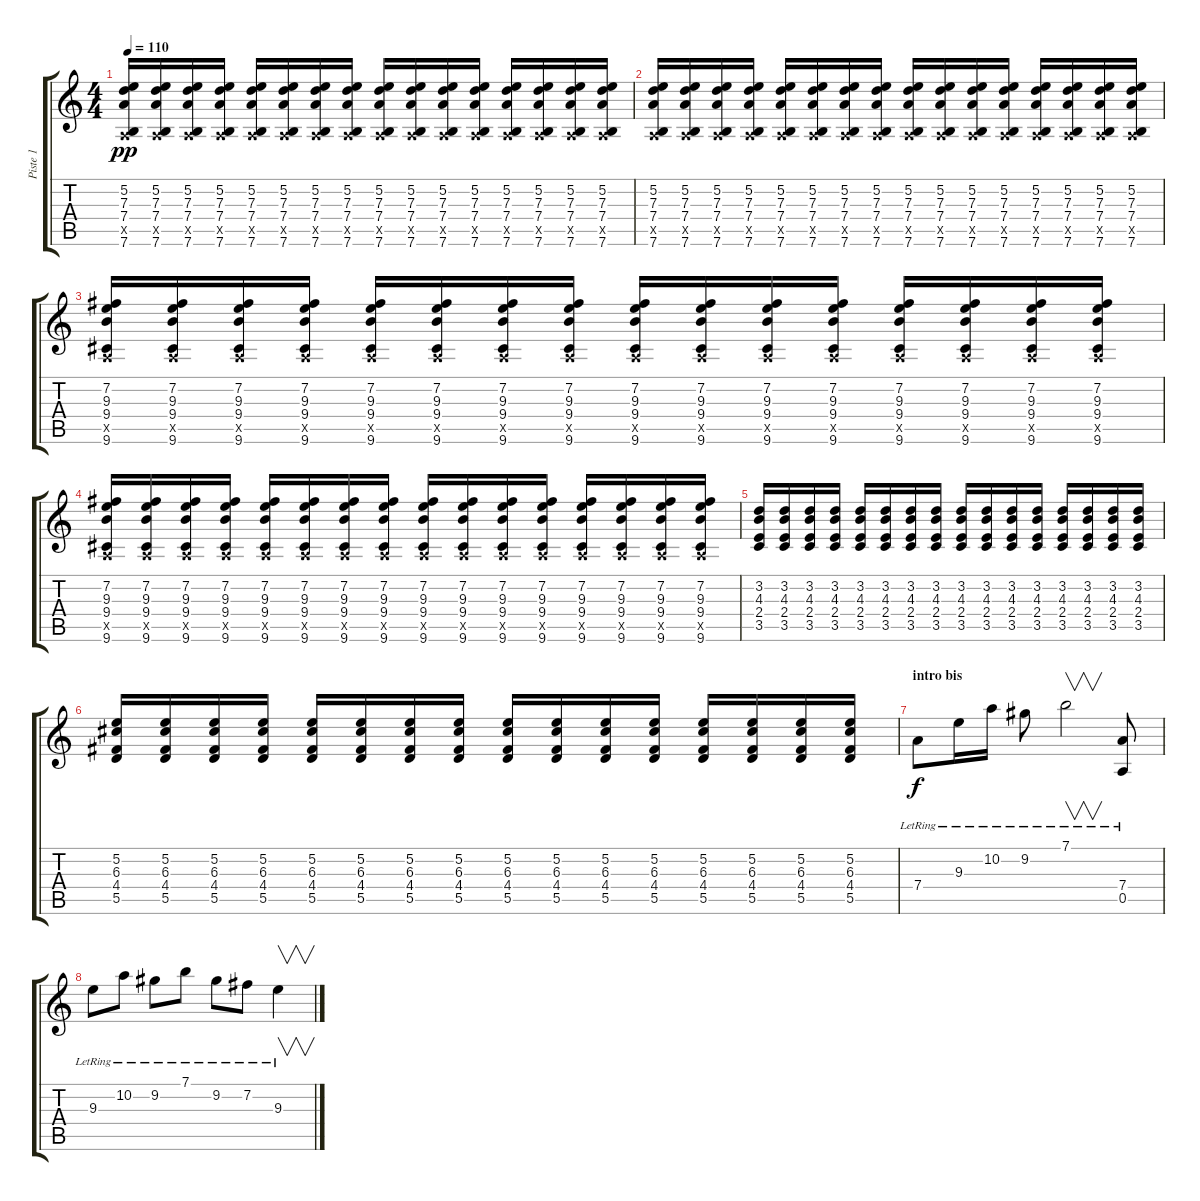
\track ("Piste 1" "Piste 1") {instrument electricguitarjazz}
\staff {score tabs}
\tuning (E4 B3 G3 D3 A2 E2) {hide}
\ts (4 4)
\tempo 110
\clef g2
\ks c
(5.2 7.3 7.4 0.5{x} 7.6).16{dy pp} (5.2 7.3 7.4 0.5{x} 7.6).16 (5.2 7.3 7.4 0.5{x} 7.6).16 (5.2 7.3 7.4 0.5{x} 7.6).16 (5.2 7.3 7.4 0.5{x} 7.6).16 (5.2 7.3 7.4 0.5{x} 7.6).16 (5.2 7.3 7.4 0.5{x} 7.6).16 (5.2 7.3 7.4 0.5{x} 7.6).16 (5.2 7.3 7.4 0.5{x} 7.6).16 (5.2 7.3 7.4 0.5{x} 7.6).16 (5.2 7.3 7.4 0.5{x} 7.6).16 (5.2 7.3 7.4 0.5{x} 7.6).16 (5.2 7.3 7.4 0.5{x} 7.6).16 (5.2 7.3 7.4 0.5{x} 7.6).16 (5.2 7.3 7.4 0.5{x} 7.6).16 (5.2 7.3 7.4 0.5{x} 7.6).16 |
(5.2 7.3 7.4 0.5{x} 7.6).16 (5.2 7.3 7.4 0.5{x} 7.6).16 (5.2 7.3 7.4 0.5{x} 7.6).16 (5.2 7.3 7.4 0.5{x} 7.6).16 (5.2 7.3 7.4 0.5{x} 7.6).16 (5.2 7.3 7.4 0.5{x} 7.6).16 (5.2 7.3 7.4 0.5{x} 7.6).16 (5.2 7.3 7.4 0.5{x} 7.6).16 (5.2 7.3 7.4 0.5{x} 7.6).16 (5.2 7.3 7.4 0.5{x} 7.6).16 (5.2 7.3 7.4 0.5{x} 7.6).16 (5.2 7.3 7.4 0.5{x} 7.6).16 (5.2 7.3 7.4 0.5{x} 7.6).16 (5.2 7.3 7.4 0.5{x} 7.6).16 (5.2 7.3 7.4 0.5{x} 7.6).16 (5.2 7.3 7.4 0.5{x} 7.6).16 |
(7.2 9.3 9.4 0.5{x} 9.6).16 (7.2 9.3 9.4 0.5{x} 9.6).16 (7.2 9.3 9.4 0.5{x} 9.6).16 (7.2 9.3 9.4 0.5{x} 9.6).16 (7.2 9.3 9.4 0.5{x} 9.6).16 (7.2 9.3 9.4 0.5{x} 9.6).16 (7.2 9.3 9.4 0.5{x} 9.6).16 (7.2 9.3 9.4 0.5{x} 9.6).16 (7.2 9.3 9.4 0.5{x} 9.6).16 (7.2 9.3 9.4 0.5{x} 9.6).16 (7.2 9.3 9.4 0.5{x} 9.6).16 (7.2 9.3 9.4 0.5{x} 9.6).16 (7.2 9.3 9.4 0.5{x} 9.6).16 (7.2 9.3 9.4 0.5{x} 9.6).16 (7.2 9.3 9.4 0.5{x} 9.6).16 (7.2 9.3 9.4 0.5{x} 9.6).16 |
(7.2 9.3 9.4 0.5{x} 9.6).16 (7.2 9.3 9.4 0.5{x} 9.6).16 (7.2 9.3 9.4 0.5{x} 9.6).16 (7.2 9.3 9.4 0.5{x} 9.6).16 (7.2 9.3 9.4 0.5{x} 9.6).16 (7.2 9.3 9.4 0.5{x} 9.6).16 (7.2 9.3 9.4 0.5{x} 9.6).16 (7.2 9.3 9.4 0.5{x} 9.6).16 (7.2 9.3 9.4 0.5{x} 9.6).16 (7.2 9.3 9.4 0.5{x} 9.6).16 (7.2 9.3 9.4 0.5{x} 9.6).16 (7.2 9.3 9.4 0.5{x} 9.6).16 (7.2 9.3 9.4 0.5{x} 9.6).16 (7.2 9.3 9.4 0.5{x} 9.6).16 (7.2 9.3 9.4 0.5{x} 9.6).16 (7.2 9.3 9.4 0.5{x} 9.6).16 |
(3.2 4.3 2.4 3.5).16 (3.2 4.3 2.4 3.5).16 (3.2 4.3 2.4 3.5).16 (3.2 4.3 2.4 3.5).16 (3.2 4.3 2.4 3.5).16 (3.2 4.3 2.4 3.5).16 (3.2 4.3 2.4 3.5).16 (3.2 4.3 2.4 3.5).16 (3.2 4.3 2.4 3.5).16 (3.2 4.3 2.4 3.5).16 (3.2 4.3 2.4 3.5).16 (3.2 4.3 2.4 3.5).16 (3.2 4.3 2.4 3.5).16 (3.2 4.3 2.4 3.5).16 (3.2 4.3 2.4 3.5).16 (3.2 4.3 2.4 3.5).16 |
(5.2 6.3 4.4 5.5).16 (5.2 6.3 4.4 5.5).16 (5.2 6.3 4.4 5.5).16 (5.2 6.3 4.4 5.5).16 (5.2 6.3 4.4 5.5).16 (5.2 6.3 4.4 5.5).16 (5.2 6.3 4.4 5.5).16 (5.2 6.3 4.4 5.5).16 (5.2 6.3 4.4 5.5).16 (5.2 6.3 4.4 5.5).16 (5.2 6.3 4.4 5.5).16 (5.2 6.3 4.4 5.5).16 (5.2 6.3 4.4 5.5).16 (5.2 6.3 4.4 5.5).16 (5.2 6.3 4.4 5.5).16 (5.2 6.3 4.4 5.5).16 |
\section ("" "intro bis")
7.4{lr}.8{dy f} 9.3{lr}.16 10.2{lr}.16 9.2{lr}.8 7.1{lr}.2{v} (7.4{lr} 0.5{lr}).8 |
9.3{lr}.8 10.2{lr}.8 9.2{lr}.8 7.1{lr}.8 9.2{lr}.8 7.2{lr}.8 9.3{lr}.4{v}
